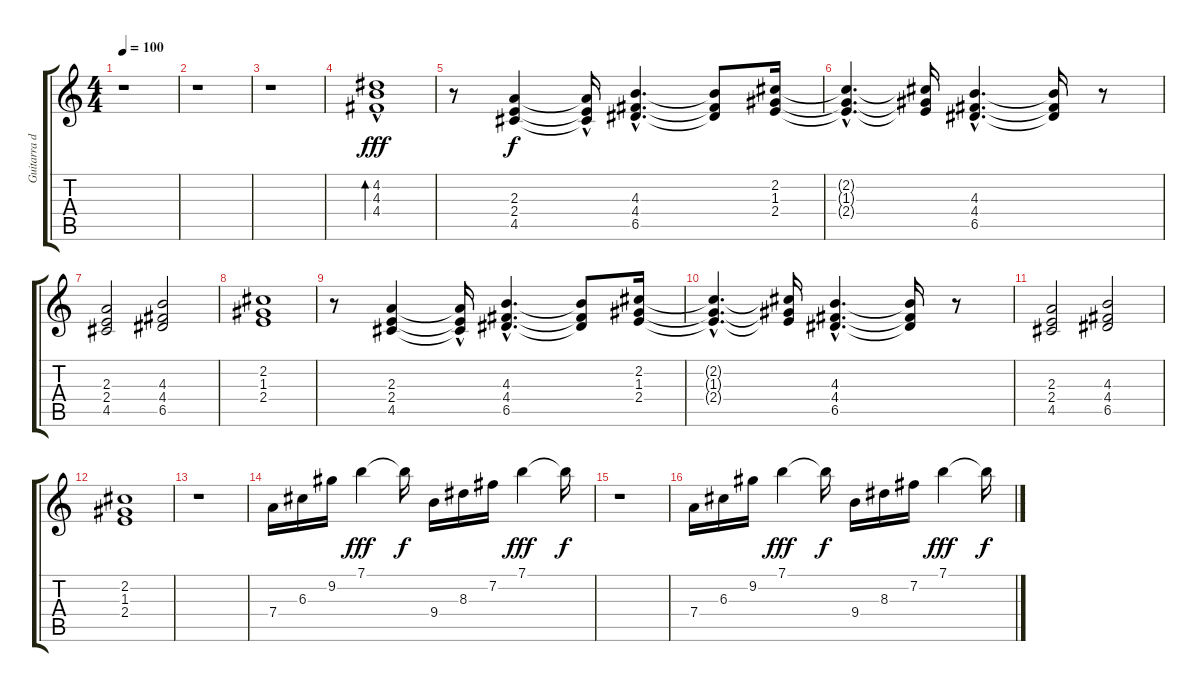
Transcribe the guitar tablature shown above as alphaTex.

\track ("Guitarra de Apoyo" "Guitarra d") {instrument distortionguitar}
\staff {score tabs}
\tuning (E4 B3 G3 D3 A2 E2) {hide}
\ts (4 4)
\tempo 100
\clef g2
\ks c
r.1{dy f} |
r.1 |
r.1 |
(4.2 4.3 4.4{hac}).1{bd 480 dy fff volume 12 instrument distortionguitar} |
r.8 (2.3 2.4 4.5).4{dy f} (2.3{hac t} 2.4{hac t} 4.5{hac t}).16 (4.3{hac} 4.4{hac} 6.5{hac}).4{d} (4.3{t} 4.4{t} 6.5{t}).8 (2.2 1.3 2.4).16 |
(2.2{hac t} 1.3{hac t} 2.4{hac t}).4{d} (2.2{t} 1.3{t} 2.4{t}).16 (4.3{hac} 4.4{hac} 6.5{hac}).4{d} (4.3{t} 4.4{t} 6.5{t}).16 r.8 |
(2.3 2.4 4.5).2 (4.3 4.4 6.5).2 |
(2.2 1.3 2.4).1 |
r.8 (2.3 2.4 4.5).4 (2.3{hac t} 2.4{hac t} 4.5{hac t}).16 (4.3{hac} 4.4{hac} 6.5{hac}).4{d} (4.3{t} 4.4{t} 6.5{t}).8 (2.2 1.3 2.4).16 |
(2.2{hac t} 1.3{hac t} 2.4{hac t}).4{d} (2.2{t} 1.3{t} 2.4{t}).16 (4.3{hac} 4.4{hac} 6.5{hac}).4{d} (4.3{t} 4.4{t} 6.5{t}).16 r.8 |
(2.3 2.4 4.5).2 (4.3 4.4 6.5).2 |
(2.2 1.3 2.4).1 |
r.1 |
7.4.16{volume 14 instrument acousticguitarsteel} 6.3.16 9.2.16 7.1.4{dy fff} 7.1{t}.16{dy f} 9.4.16 8.3.16 7.2.16 7.1.4{dy fff} 7.1{t}.16{dy f} |
r.1 |
7.4.16 6.3.16 9.2.16 7.1.4{dy fff} 7.1{t}.16{dy f} 9.4.16 8.3.16 7.2.16 7.1.4{dy fff} 7.1{t}.16{dy f}
